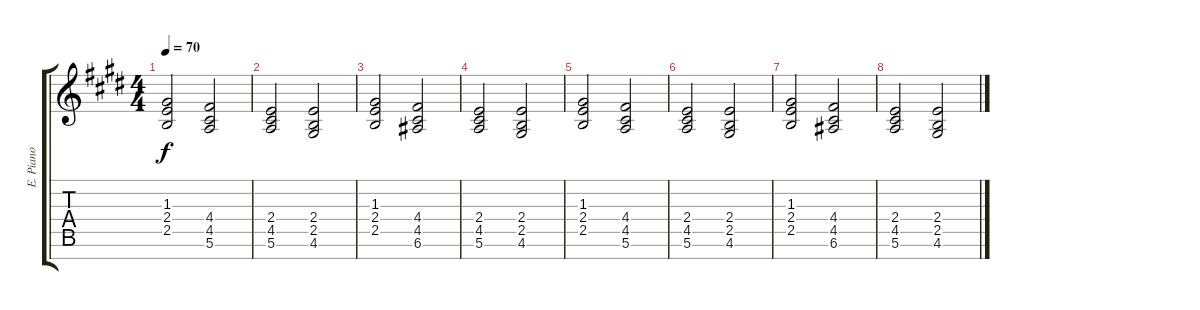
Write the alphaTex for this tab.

\track ("E. Piano" "E. Piano") {instrument fx4atmosphere}
\staff {score tabs}
\tuning (E5 B4 G4 D4 A3 E3 B2) {hide}
\ts (4 4)
\tempo 70
\clef g2
\ks e
(1.3 2.4 2.5).2{dy f} (4.4 4.5 5.6).2 |
(2.4 4.5 5.6).2 (2.4 2.5 4.6).2 |
(1.3 2.4 2.5).2 (4.4 4.5 6.6).2 |
(2.4 4.5 5.6).2 (2.4 2.5 4.6).2 |
(1.3 2.4 2.5).2 (4.4 4.5 5.6).2 |
(2.4 4.5 5.6).2 (2.4 2.5 4.6).2 |
(1.3 2.4 2.5).2 (4.4 4.5 6.6).2 |
(2.4 4.5 5.6).2 (2.4 2.5 4.6).2
